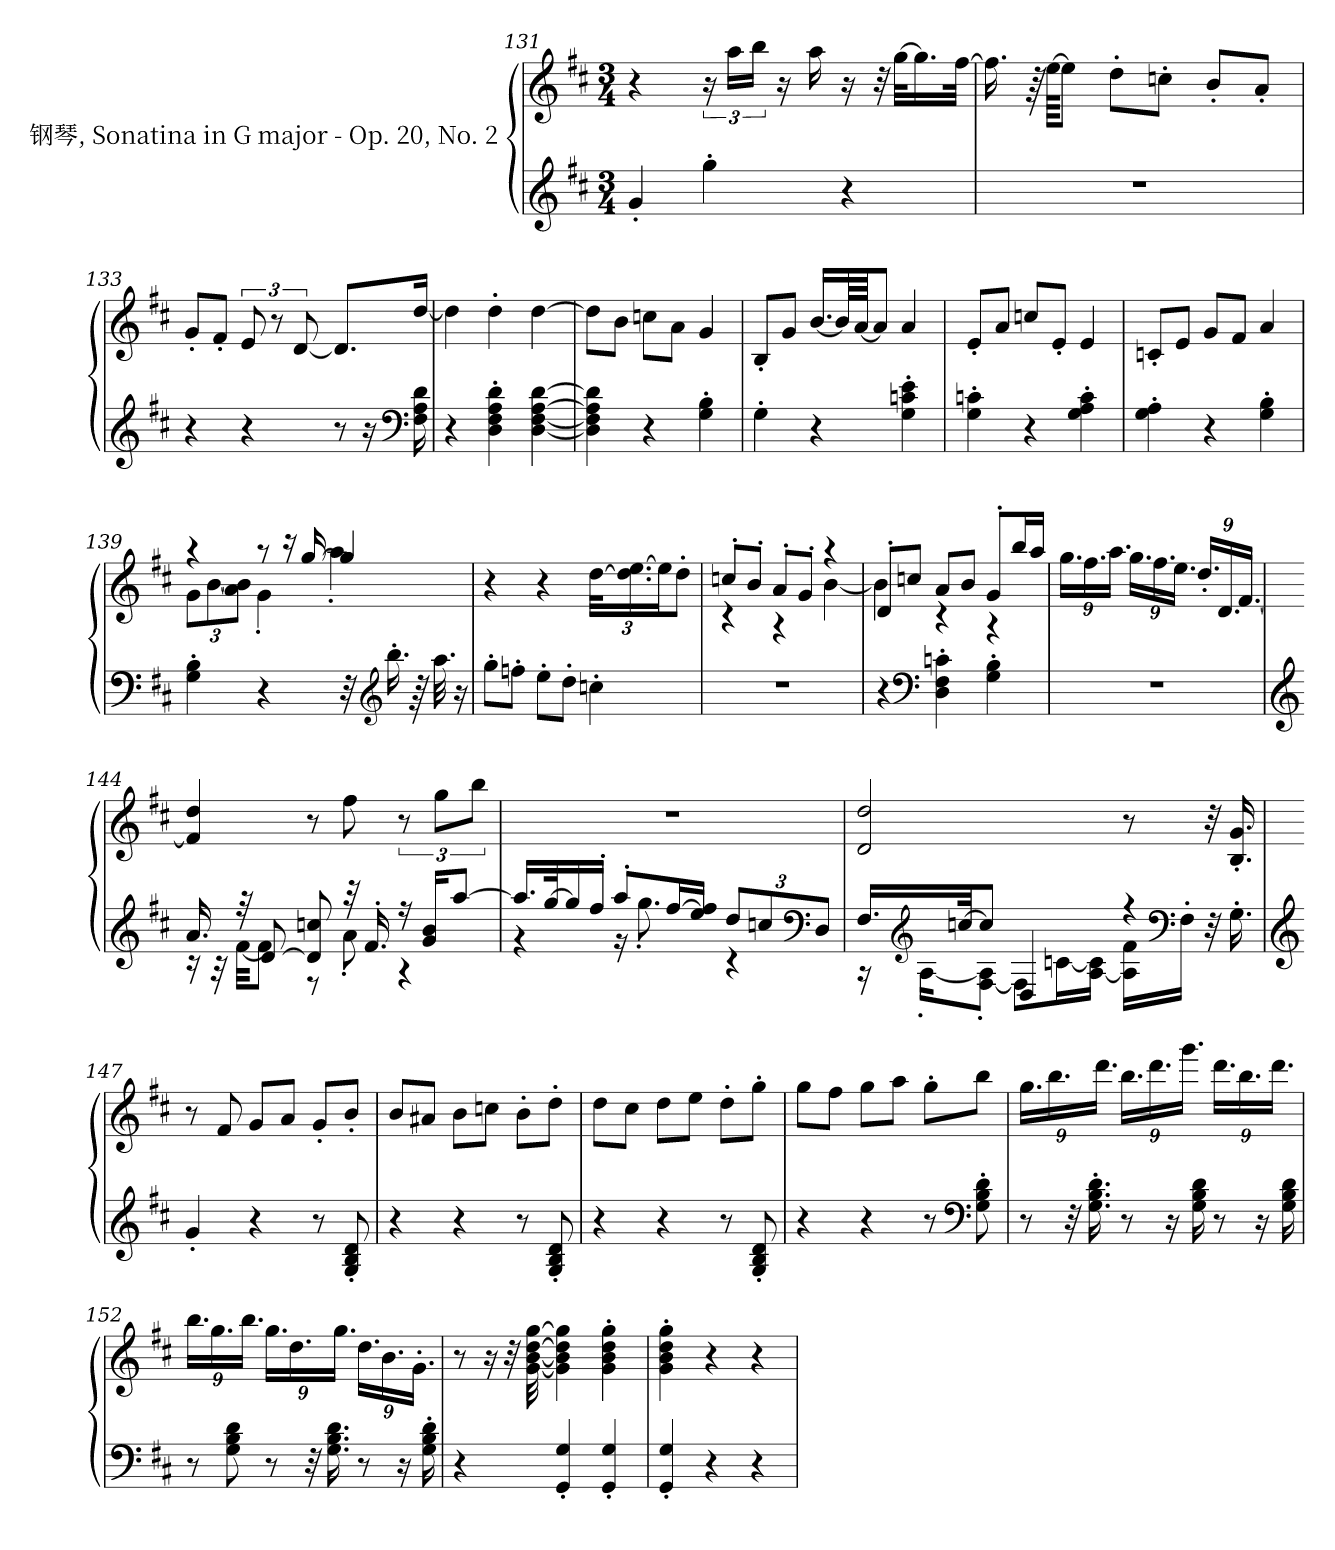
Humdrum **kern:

**kern	**kern
*part1	*part1
*staff2	*staff1
*I"钢琴, Sonatina in G major - Op. 20, No. 2	*
*clefG2	*clefG2
*k[f#c#]	*k[f#c#]
*M3/4	*M3/4
=131	=131
4g'/	4r
4gg'\	24r
.	24aa\LL
.	24bb\JJ
.	16r
.	16aa\
4r	16r
.	32r
.	[32gg\KLL
.	16.gg\]
.	[32ff#\JJk
!!LO:LB:g=z
=132	=132
2.r	16.ff#\]
.	64r
.	[64ee\KKKL
.	8ee\J]
.	8dd'\L
.	8ccn'\J
.	8b'/L
.	8a'/J
=133	=133
4r	8g'/L
.	8f#'/J
4r	12e/
.	12r
.	[12d/
8r	8.d/L]
16r	.
*clefF4	*
16F#\ 16A\ 16d\	[16dd/Jk
=134	=134
4r	4dd\]
4D\' 4F#\' 4A\' 4d\'	4dd'\
[4D\ [4F#\ [4A\ [4d\	[4dd\
=135	=135
4D\] 4F#\] 4A\] 4d\]	8dd\L]
.	8b\J
4r	8ccn\L
.	8a\J
4G\' 4B\'	4g/
=136	=136
4G'\	8B'/L
.	8g/J
4r	[16.b/LL
.	64b/LL]
.	[64a/JJJ
.	8a/J]
4G\' 4cn\' 4e\'	4a/
!!LO:LB:g=z
=137	=137
4G\' 4cn\'	8e'/L
.	8a/J
4r	8ccn/L
.	8e'/J
4G\' 4A\' 4c\'	4e/
=138	=138
4G\' 4A\'	8cn'/L
.	8e/J
4r	8g/L
.	8f#/J
4G\' 4B\'	4a/
=139	=139
*	*^
*	*	*Xbrackettup
4G\' 4B\'	4r	12g\L
.	.	[12b\
.	.	12a\ 12b\]J
4r	8r	4g'\
.	16r	.
.	[16gg/	.
32r	4gg/]	4aa'\
*clefG2	*	*
16.bb'\	.	.
64r	.	.
32.aa\	.	.
16r	.	.
*	*v	*v
=140	=140
8gg'\L	4r
8ffn'\J	.
8ee'\L	4r
8dd'\J	.
4ccn'\	[48dd\KLL
.	24.dd\] [24.ee\
.	24ee\J]
.	8dd'\J
!!LO:LB:g=z
=141	=141
*	*^
2.r	8ccn'/L	4r
.	8b'/J	.
.	8a'/L	4r
.	8g'/J	.
.	4r	[4b\
=142	=142	=142
4r	8d'/L	4b\]
.	8ccn/J	.
*clefF4	*	*
4D\' 4F#\' 4cn\'	8a/L	4r
.	8b/J	.
4G\' 4B\'	8g'/L	4r
.	16bb/L	.
.	16aa/JJ	.
*	*v	*v
=143	=143
2.r	18.gg\LL
.	18.ff#\
.	18.aa\JJ
.	18.gg\LL
.	18.ff#\
.	18.ee\JJ
.	18.dd'/LL
.	18.d/
.	[18.f#/JJ
!!LO:PB:g=z
=144	=144
*clefG2	*
*^	*
16.a/	16r	4f#/] 4dd/
.	32r	.
32r	[32f#\KKL	.
[8d/	8f#\J]	.
8d/] 8ccn/	8r	8r
32r	8a'\	8ff#\
16.f#'/	.	.
*	*	*brackettup
16r	4r	12r
16g/ 16b/KL	.	.
.	.	12gg\L
[8aa/J	.	.
.	.	12bb\J
=145	=145	=145
16.aa/LL]	4r	2.r
[32gg/K	.	.
16gg/]	.	.
16ff#'/JJ	.	.
8aa'/L	16r	.
.	8.gg'\	.
[16ff#/L	.	.
16ee/ 16ff#/]JJ	.	.
*Xbrackettup	*	*
12dd/L	4r	.
12ccn/	.	.
*clefF4	*	*
12D/J	.	.
!!LO:LB:g=z
=146	=146	=146
16.F#/LL	16r	2d/ 2dd/
*clefG2	*	*
.	[16A'\KL	.
[32ccn/JK	.	.
8cc/J]	[8F#\' 8A\]'J	.
4D/	8F#\L]	.
.	[16cn\L	.
.	[16A\ 16c\]JJ	.
4r	16A\] 16f#\LL	8r
*clefF4	*	*
.	16F#'\JJ	.
.	32r	32r
.	16.G'\	16.B/' 16.g/'
*v	*v	*
=147	=147
*clefG2	*
4g'/	8r
.	8f#/
4r	8g/L
.	8a/J
8r	8g'/L
8G/' 8B/' 8d/'	8b'/J
=148	=148
4r	8b/L
.	8a#X/J
4r	8b\L
.	8ccn\J
8r	8b'\L
8G/' 8B/' 8d/'	8dd'\J
=149	=149
4r	8dd\L
.	8cc#\J
4r	8dd\L
.	8ee\J
8r	8dd'\L
8G/' 8B/' 8d/'	8gg'\J
!!LO:LB:g=z
=150	=150
4r	8gg\L
.	8ff#\J
4r	8gg\L
.	8aa\J
8r	8gg'\L
*clefF4	*
8G\' 8B\' 8d\'	8bb\J
=151	=151
*	*Xbrackettup
8r	18.gg\LL
.	18.bb\
32r	.
16.G\' 16.B\' 16.d\'	.
.	18.ddd\JJ
8r	18.bb\LL
.	18.ddd\
16r	.
.	18.ggg\JJ
16G\ 16B\ 16d\	.
8r	18.ddd\LL
.	18.bb\
16r	.
.	18.ddd\JJ
16G\ 16B\ 16d\	.
=152	=152
8r	18.bb\LL
.	18.gg\
8G\ 8B\ 8d\	.
.	18.bb\JJ
8r	18.gg\LL
.	18.dd\
32r	.
16.G\ 16.B\ 16.d\	.
.	18.gg\JJ
8r	18.dd\LL
.	18.b\
16r	.
.	18.g'\JJ
16G\' 16B\' 16d\'	.
=153	=153
4r	8r
.	16r
.	32r
.	[32g\ [32b\ [32dd\ [32gg\
4GG/' 4G/'	4g\] 4b\] 4dd\] 4gg\]
4GG/' 4G/'	4g\' 4b\' 4dd\' 4gg\'
!!LO:LB:g=z
=154	=154
4GG/' 4G/'	4g\' 4b\' 4dd\' 4gg\'
4r	4r
4r	4r
=	=
*-	*-
